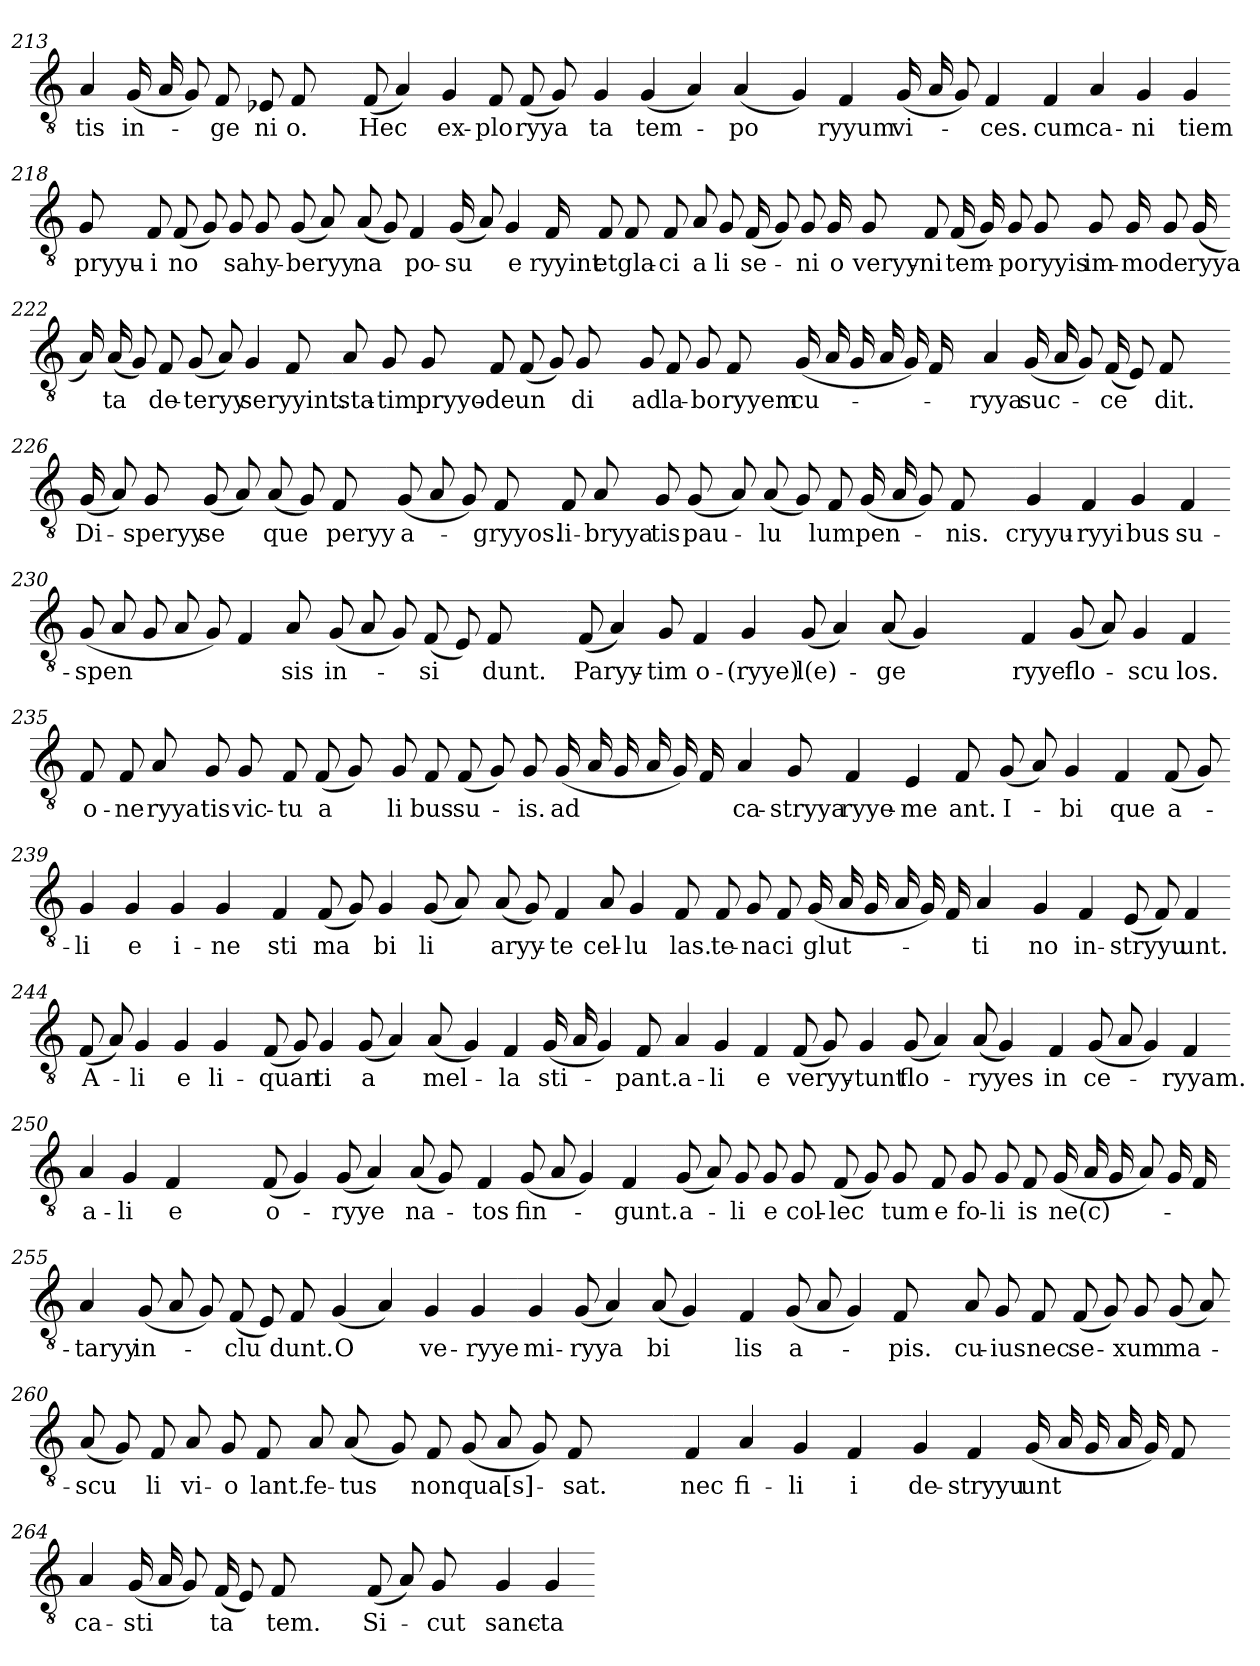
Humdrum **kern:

**kern	**text
*part1	*part1
*staff1	*staff1
*clefGv2	*
*k[]	*
=213	=213
4A	-tis
(16G	in-
16A	.
8G)	.
8F	ge
8E-	ni
8F	-o.
8ryy	.
=214-	=214-
(8F	Hec
4A)	.
4G	ex-
8F	plo
(8F	ryya
8G)	.
=215-	=215-
4G	-ta
(4G	tem-
4A)	.
(4A	po
=216-	=216-
4G)	.
4F	-ryyum
(16G	vi-
16A	.
8G)	.
4F	-ces.
=217-	=217-
4F	cum
4A	ca-
4G	ni
4G	-tiem
=218-	=218-
8G	pryyu-
8F	i
(8F	no
8G)	.
8G	-sa
8G	hy-
(8G	beryy
8A)	.
=219-	=219-
(8A	-na
8G)	.
4F	po-
(16G	su
8A)	.
4G	e
16F	-ryyint
=220-	=220-
8F	et
8F	gla-
8F	ci
8A	a
8G	-li
(16F	se-
8G)	.
8G	ni
16G	-o
=221-	=221-
8G	veryy-
8F	-ni
(16F	tem-
16G)	.
8G	po
8G	-ryyis
8G	im-
16G	mo
8G	de
(16G	ryya
=222-	=222-
16A)	.
(16A	-ta
8G)	.
8F	de-
(8G	teryy
8A)	.
4G	se
8F	-ryyint.
=223-	=223-
8A	sta-
8G	-tim
8G	pryyo-
8F	de
(8F	un
8G)	.
8G	-di
8ryy	.
=224-	=224-
8G	ad
8F	la-
8G	bo
8F	-ryyem
(16G	cu-
16A	.
16G	.
16A	.
16G)	.
16F	.
8ryy	.
=225-	=225-
4A	-ryya
(16G	suc-
16A	.
8G)	.
(16F	ce
8E-)	.
8F	-dit.
16ryy	.
8ryy	.
=226-	=226-
(16G	Di-
8A)	.
8G	speryy
(8G	se
8A)	.
(8A	-que
8G)	.
8F	peryy
16ryy	.
=227-	=227-
(8G	a-
8A	.
8G)	.
8F	-gryyos.
8F	li-
8A	bryya
8G	-tis
(8G	pau-
=228-	=228-
8A)	.
(8A	lu
8G)	.
8F	-lum
(16G	pen-
16A	.
8G)	.
8F	-nis.
8ryy	.
=229-	=229-
4G	cryyu-
4F	ryyi
4G	-bus
4F	su-
=230-	=230-
(8G	spen
8A	.
8G	.
8A	.
8G)	.
4F	.
8A	-sis
=231-	=231-
(8G	in-
8A	.
8G)	.
(8F	si
8E-)	.
8F	-dunt.
4ryy	.
=232-	=232-
(8F	Paryy-
4A)	.
8G	-tim
4F	o-
4G	-(ryye)
=233-	=233-
(8G	l(e)-
4A)	.
(8A	ge
4G)	.
4ryy	.
=234-	=234-
4F	-ryye
(8G	flo-
8A)	.
4G	scu
4F	-los.
=235-	=235-
8F	o-
8F	ne
8A	ryya
8G	-tis
8G	vic-
8F	tu
(8F	a
8G)	.
=236-	=236-
8G	li
8F	-bus
(8F	su-
8G)	.
8G	-is.
(16G	ad
16A	.
16G	.
16A	.
16G)	.
16F	.
=237-	=237-
4A	ca-
8G	-stryya
4F	ryye-
4E-	me
8F	-ant.
=238-	=238-
(8G	I-
8A)	.
4G	bi
4F	-que
(8F	a-
8G)	.
=239-	=239-
4G	li
4G	-e
4G	i-
4G	ne
=240-	=240-
4F	sti
(8F	ma
8G)	.
4G	bi
(8G	-li
8A)	.
=241-	=241-
(8A	aryy-
8G)	.
4F	-te
8A	cel-
4G	lu
8F	-las.
=242-	=242-
8F	te-
8G	na
8F	-ci
(16G	glut-
16A	.
16G	.
16A	.
16G)	.
16F	.
4A	ti
=243-	=243-
4G	-no
4F	in-
(8E-	stryyu
8F)	.
4F	-unt.
=244-	=244-
(8F	A-
8A)	.
4G	li
4G	-e
4G	li-
=245-	=245-
(8F	quan
8G)	.
4G	ti
(8G	-a
4A)	.
(8A	mel-
=246-	=246-
4G)	.
4F	-la
(16G	sti-
16A	.
4G)	.
8F	-pant.
=247-	=247-
4A	a-
4G	li
4F	-e
(8F	veryy-
8G)	.
=248-	=248-
4G	-tunt
(8G	flo-
4A)	.
(8A	-ryyes
4G)	.
=249-	=249-
4F	in
(8G	ce-
8A	.
4G)	.
4F	-ryyam.
=250-	=250-
4A	a-
4G	li
4F	-e
4ryy	.
=251-	=251-
(8F	o-
4G)	.
(8G	-ryye
4A)	.
(8A	na-
8G)	.
=252-	=252-
4F	-tos
(8G	fin-
8A	.
4G)	.
4F	-gunt.
=253-	=253-
(8G	a-
8A)	.
8G	li
8G	-e
8G	col-
(8F	lec
8G)	.
8G	-tum
=254-	=254-
8F	e
8G	fo-
8G	li
8F	-is
(16G	ne(c)-
16A	.
16G	.
8A)	.
16G	.
16F	.
16ryy	.
=255-	=255-
4A	-taryy
(8G	in-
8A	.
8G)	.
(8F	clu
8E-)	.
8F	-dunt.
=256-	=256-
(4G	O
4A)	.
4G	ve-
4G	-ryye
=257-	=257-
4G	mi-
(8G	ryya
4A)	.
(8A	bi
4G)	.
=258-	=258-
4F	-lis
(8G	a-
8A	.
4G)	.
8F	-pis.
8ryy	.
=259-	=259-
8A	cu-
8G	-ius
8F	nec
(8F	se-
8G)	.
8G	-xum
(8G	ma-
8A)	.
=260-	=260-
(8A	scu
8G)	.
8F	-li
8A	vi-
8G	o
8F	-lant.
8A	fe-
(8A	-tus
=261-	=261-
8G)	.
8F	non
(8G	qua[s]-
8A	.
8G)	.
8F	-sat.
8ryy	.
8ryy	.
=262-	=262-
4F	nec
4A	fi-
4G	li
4F	-i
=263-	=263-
4G	de-
4F	stryyu
(16G	-unt
16A	.
16G	.
16A	.
16G)	.
8F	.
16ryy	.
=264-	=264-
4A	ca-
(16G	sti
16A	.
8G)	.
(16F	ta
8E-)	.
8F	-tem.
16ryy	.
8ryy	.
=265-	=265-
(8F	Si-
8A)	.
8G	-cut
8ryy	.
4G	sanc-
4G	-ta
=-	=-
*-	*-
